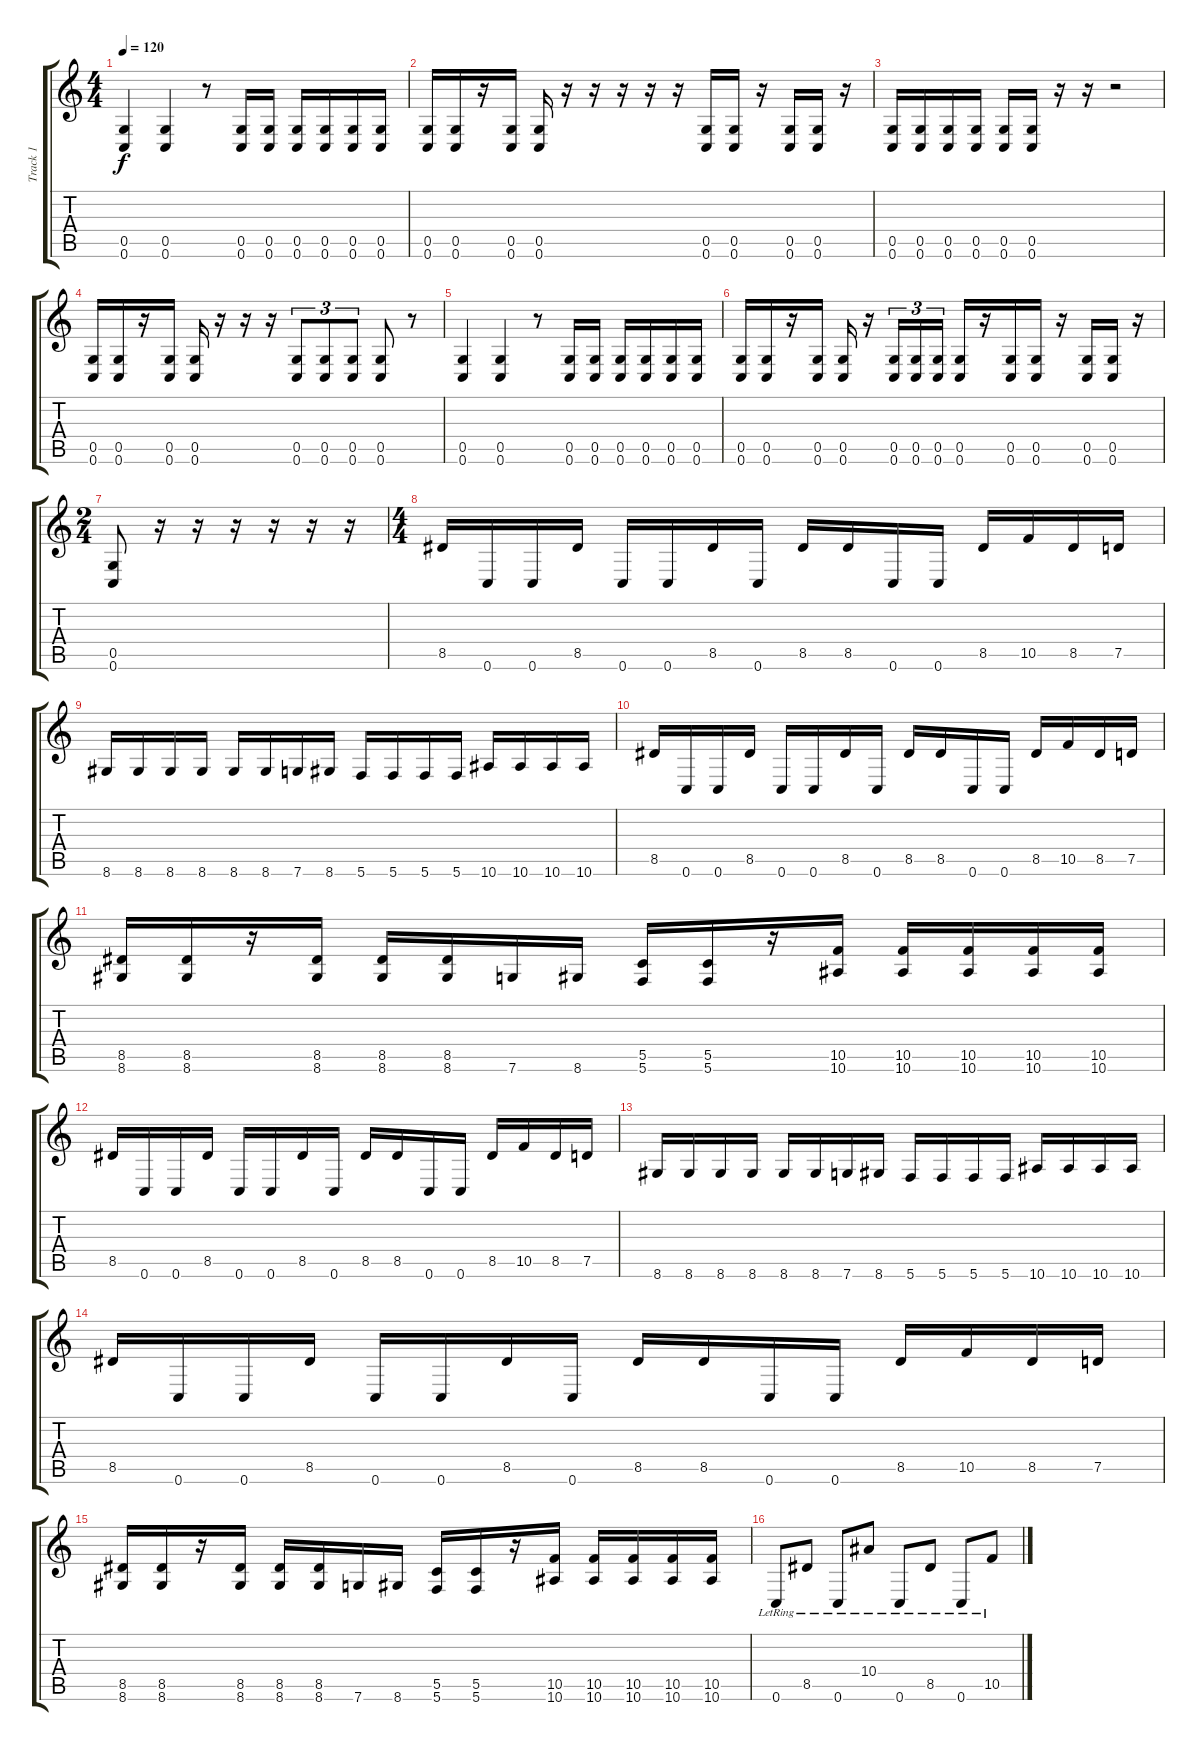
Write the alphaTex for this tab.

\track ("Track 1" "Track 1") {instrument distortionguitar}
\staff {score tabs}
\tuning (D4 A3 F3 C3 G2 C2) {hide}
\ts (4 4)
\tempo 120
\clef g2
\ks c
(0.5 0.6).4{dy f} (0.5 0.6).4 r.8 (0.5 0.6).16 (0.5 0.6).16 (0.5 0.6).16 (0.5 0.6).16 (0.5 0.6).16 (0.5 0.6).16 |
(0.5 0.6).16 (0.5 0.6).16 r.16 (0.5 0.6).16 (0.5 0.6).16 r.16 r.16 r.16 r.16 r.16 (0.5 0.6).16 (0.5 0.6).16 r.16 (0.5 0.6).16 (0.5 0.6).16 r.16 |
(0.5 0.6).16 (0.5 0.6).16 (0.5 0.6).16 (0.5 0.6).16 (0.5 0.6).16 (0.5 0.6).16 r.16 r.16 r.2 |
(0.5 0.6).16 (0.5 0.6).16 r.16 (0.5 0.6).16 (0.5 0.6).16 r.16 r.16 r.16 (0.5 0.6).8{tu (3 2)} (0.5 0.6).8{tu (3 2)} (0.5 0.6).8{tu (3 2)} (0.5 0.6).8 r.8 |
(0.5 0.6).4 (0.5 0.6).4 r.8 (0.5 0.6).16 (0.5 0.6).16 (0.5 0.6).16 (0.5 0.6).16 (0.5 0.6).16 (0.5 0.6).16 |
(0.5 0.6).16 (0.5 0.6).16 r.16 (0.5 0.6).16 (0.5 0.6).16 r.16 (0.5 0.6).16{tu (3 2)} (0.5 0.6).16{tu (3 2)} (0.5 0.6).16{tu (3 2)} (0.5 0.6).16 r.16 (0.5 0.6).16 (0.5 0.6).16 r.16 (0.5 0.6).16 (0.5 0.6).16 r.16 |
\ts (2 4)
(0.5 0.6).8 r.16 r.16 r.16 r.16 r.16 r.16 |
\ts (4 4)
8.5.16 0.6.16 0.6.16 8.5.16 0.6.16 0.6.16 8.5.16 0.6.16 8.5.16 8.5.16 0.6.16 0.6.16 8.5.16 10.5.16 8.5.16 7.5.16 |
8.6.16 8.6.16 8.6.16 8.6.16 8.6.16 8.6.16 7.6.16 8.6.16 5.6.16 5.6.16 5.6.16 5.6.16 10.6.16 10.6.16 10.6.16 10.6.16 |
8.5.16 0.6.16 0.6.16 8.5.16 0.6.16 0.6.16 8.5.16 0.6.16 8.5.16 8.5.16 0.6.16 0.6.16 8.5.16 10.5.16 8.5.16 7.5.16 |
(8.5 8.6).16 (8.5 8.6).16 r.16 (8.5 8.6).16 (8.5 8.6).16 (8.5 8.6).16 7.6.16 8.6.16 (5.5 5.6).16 (5.5 5.6).16 r.16 (10.5 10.6).16 (10.5 10.6).16 (10.5 10.6).16 (10.5 10.6).16 (10.5 10.6).16 |
8.5.16 0.6.16 0.6.16 8.5.16 0.6.16 0.6.16 8.5.16 0.6.16 8.5.16 8.5.16 0.6.16 0.6.16 8.5.16 10.5.16 8.5.16 7.5.16 |
8.6.16 8.6.16 8.6.16 8.6.16 8.6.16 8.6.16 7.6.16 8.6.16 5.6.16 5.6.16 5.6.16 5.6.16 10.6.16 10.6.16 10.6.16 10.6.16 |
8.5.16 0.6.16 0.6.16 8.5.16 0.6.16 0.6.16 8.5.16 0.6.16 8.5.16 8.5.16 0.6.16 0.6.16 8.5.16 10.5.16 8.5.16 7.5.16 |
(8.5 8.6).16 (8.5 8.6).16 r.16 (8.5 8.6).16 (8.5 8.6).16 (8.5 8.6).16 7.6.16 8.6.16 (5.5 5.6).16 (5.5 5.6).16 r.16 (10.5 10.6).16 (10.5 10.6).16 (10.5 10.6).16 (10.5 10.6).16 (10.5 10.6).16 |
0.6{lr}.8{volume 9 instrument electricguitarclean} 8.5{lr}.8 0.6{lr}.8 10.4{lr}.8 0.6{lr}.8 8.5{lr}.8 0.6{lr}.8 10.5{lr}.8
